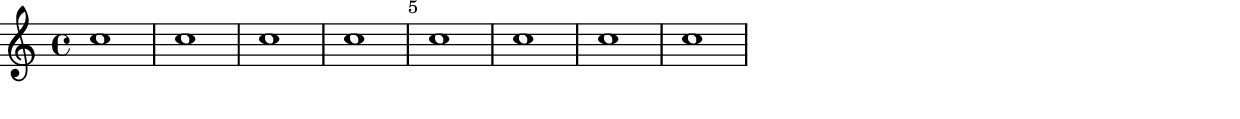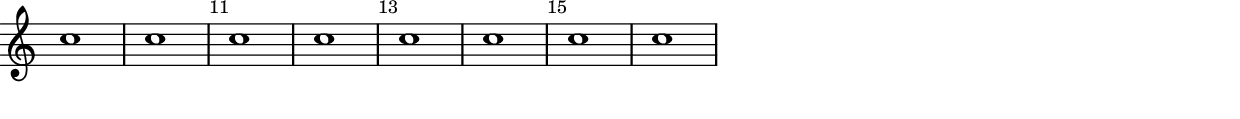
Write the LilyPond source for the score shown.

%% Generated by lilypond-book
%% Options: [exampleindent=10.16\mm,indent=0\mm,line-width=160\mm,paper-height=845.047\pt,paper-width=597.508\pt,papersize='(cons (* 597.508 pt) (* 845.047 pt)),quote,ragged-right]
\include "lilypond-book-preamble.ly"


% ****************************************************************
% Start cut-&-pastable-section
% ****************************************************************

#(ly:set-option 'eps-box-padding 3.000000)



\paper {
  #(set-paper-size '(cons (* 597.508 pt) (* 845.047 pt)))
  indent = 0\mm
  line-width = 160\mm
  % offset the left padding, also add 1mm as lilypond creates cropped
  % images with a little space on the right
  line-width = #(- line-width (* mm  3.000000) (* mm 1))
  line-width = 160\mm - 2.0 * 10.16\mm
  % offset the left padding, also add 1mm as lilypond creates cropped
  % images with a little space on the right
  line-width = #(- line-width (* mm  3.000000) (* mm 1))
  ragged-right = ##t
}

\layout {
  
}




% ****************************************************************
% ly snippet:
% ****************************************************************
\sourcefilename "snippets/printing-bar-numbers-with-changing-regular-intervals.ly"
\sourcefileline 0
%% DO NOT EDIT this file manually; it was automatically
%% generated from the LilyPond Snippet Repository
%% (http://lsr.di.unimi.it).
%%
%% Make any changes in the LSR itself, or in
%% `Documentation/snippets/new/`, then run
%% `scripts/auxiliar/makelsr.pl`.
%%
%% This file is in the public domain.

\version "2.24.0"

\header {
%% Translation of GIT committish: a8a85e19654e46d725563e6deba44083ef137a2c
  texidocja = "
小節番号が表示される間隔は @code{@{set-bar-number-visibility@}} コンテキスト@c
関数を変更することで変更することもできます。
"
  doctitleja = "小節番号が表示される間隔を変更する"

%% Translation of GIT committish: 2f3474d9af596d677ed5b7ce720ae4d0954a6b51
  texidocit = "
Tramite la funzione di contesto @code{@{set-bar-number-visibility@}}
si possono modificare gli intervalli dei numeri di battuta.

"
  doctitleit = "Stampare i numeri di battuta a intervalli regolari variabili"


%% Translation of GIT committish: 41a008e75e2fe29536406cdf0d71c32a4606f2b8
  texidocfr = "
La fonction de contexte @code{set-bar-number-visibility} permet de
modifier la fréquence à laquelle les numéros de mesures s'impriment.
"

  doctitlefr = "Changement de la fréquence d'impression du numéro de mesure"

  lsrtags = "rhythms, text"

  texidoc = "
Using the @code{set-bar-number-visibility} context function, bar number
intervals can be changed.
"

  doctitle = "Printing bar numbers with changing regular intervals"
} % begin verbatim


\relative c' {
  \override Score.BarNumber.break-visibility = #end-of-line-invisible
  \context Score \applyContext #(set-bar-number-visibility 4)
  \repeat unfold 10 c'1
  \context Score \applyContext #(set-bar-number-visibility 2)
  \repeat unfold 10 c
}

\paper { tagline = ##f }



% ****************************************************************
% end ly snippet
% ****************************************************************
